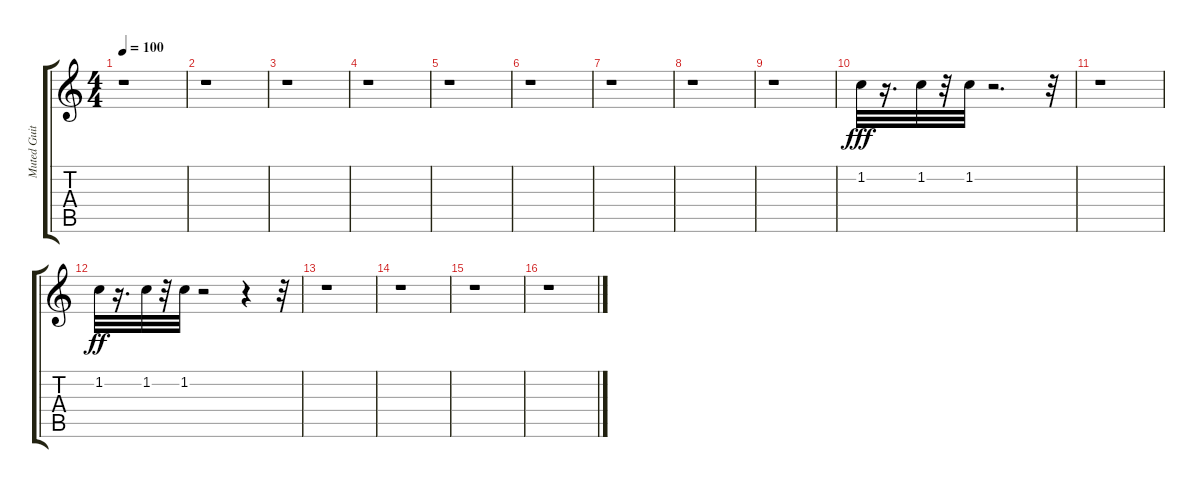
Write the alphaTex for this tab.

\track ("Muted Guitar" "Muted Guit") {instrument electricguitarmuted}
\staff {score tabs}
\tuning (E4 B3 G3 D3 A2 E2) {hide}
\ts (4 4)
\tempo 100
\clef g2
\ks c
r.1{dy ff} |
r.1 |
r.1 |
r.1 |
r.1 |
r.1 |
r.1 |
r.1 |
r.1 |
1.2.32{dy fff} r.16{d} 1.2.32 r.32 1.2.32 r.2{d} r.32 |
r.1 |
1.2.32{dy ff} r.16{d} 1.2.32 r.32 1.2.32 r.2 r.4 r.32 |
r.1 |
r.1 |
r.1 |
r.1
